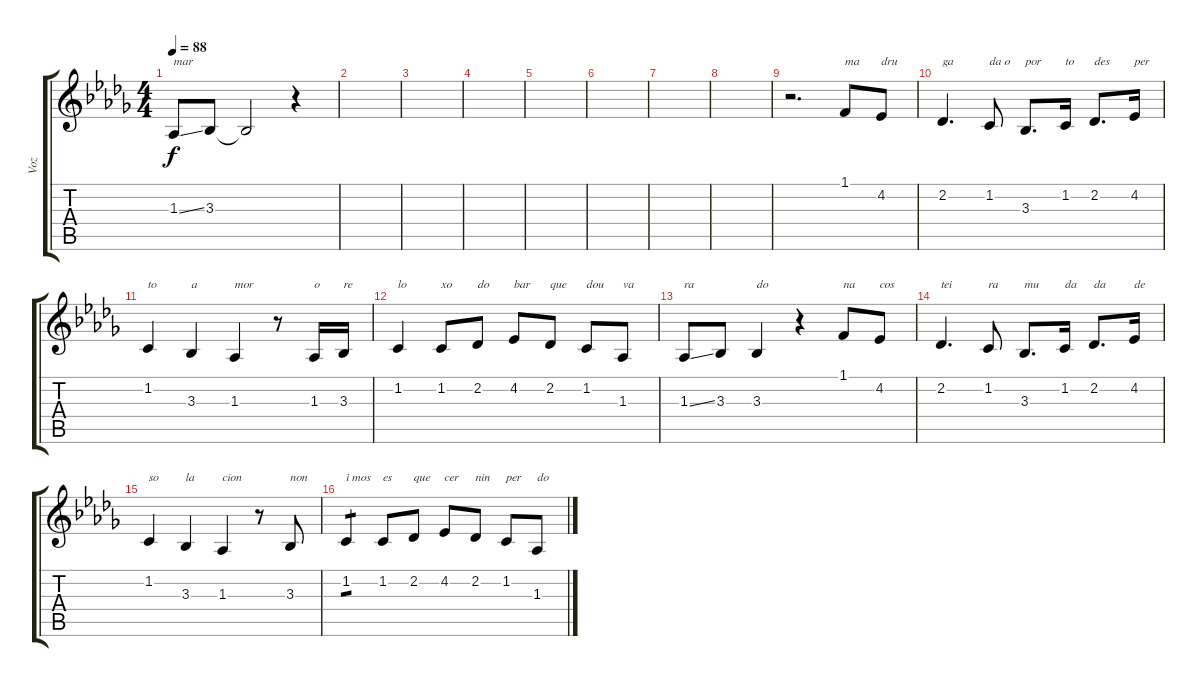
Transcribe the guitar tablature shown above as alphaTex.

\track ("Voz" "Voz") {instrument choiraahs}
\staff {score tabs}
\tuning (E4 B3 G3 D3 A2 E2) {hide}
\ts (4 4)
\tempo 88
\clef g2
\ks db
1.3{ss}.8{txt "mar" dy f} 3.3.8 3.3{t}.2 r.4 |
|
|
|
|
|
|
|
r.2{d} 1.1.8{txt "ma"} 4.2.8{txt "dru"} |
2.2.4{d txt "ga"} 1.2.8{txt "da o"} 3.3.8{d txt "por"} 1.2.16{txt "to"} 2.2.8{d txt "des"} 4.2.16{txt "per"} |
1.2.4{txt "to"} 3.3.4{txt "a"} 1.3.4{txt "mor"} r.8 1.3.16{txt "o"} 3.3.16{txt "re"} |
1.2.4{txt "lo"} 1.2.8{txt "xo"} 2.2.8{txt "do"} 4.2.8{txt "bar"} 2.2.8{txt "que"} 1.2.8{txt "dou"} 1.3.8{txt "va"} |
1.3{ss}.8{txt "ra"} 3.3.8 3.3.4{txt "do"} r.4 1.1.8{txt "na"} 4.2.8{txt "cos"} |
2.2.4{d txt "tei"} 1.2.8{txt "ra"} 3.3.8{d txt "mu"} 1.2.16{txt "da"} 2.2.8{d txt "da"} 4.2.16{txt "de"} |
1.2.4{txt "so"} 3.3.4{txt "la"} 1.3.4{txt "cion"} r.8 3.3.8{txt "non"} |
1.2.4{txt "i mos" tp 1} 1.2.8{txt "es"} 2.2.8{txt "que"} 4.2.8{txt "cer"} 2.2.8{txt "nin"} 1.2.8{txt "per"} 1.3.8{txt "do"}
